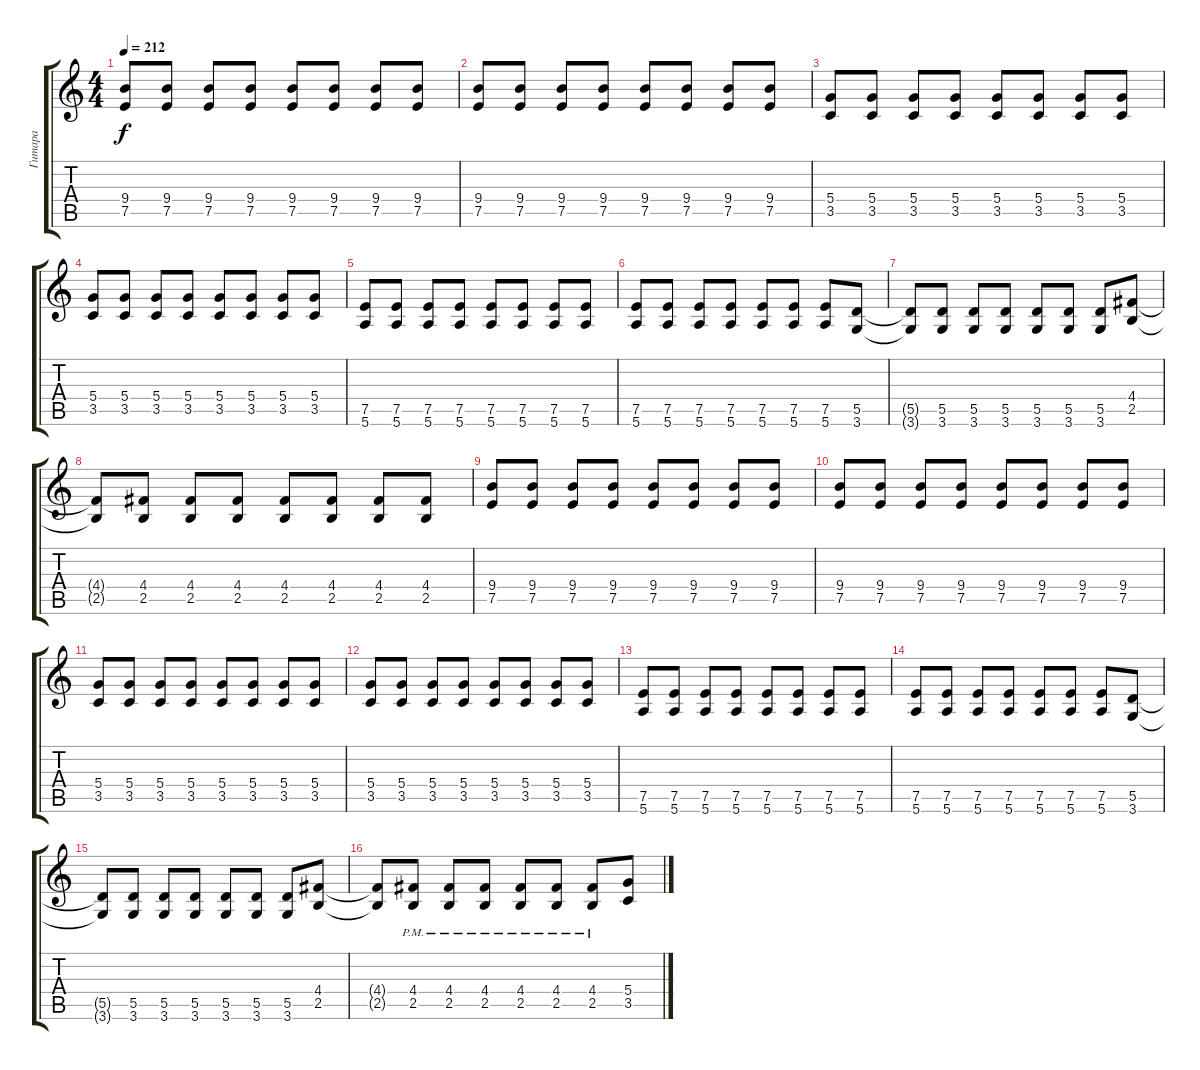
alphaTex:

\track ("Гитара" "Гитара") {instrument overdrivenguitar}
\staff {score tabs}
\tuning (E4 B3 G3 D3 A2 E2) {hide}
\ts (4 4)
\tempo 212
\clef g2
\ks c
(9.4 7.5).8{dy f} (9.4 7.5).8 (9.4 7.5).8 (9.4 7.5).8 (9.4 7.5).8 (9.4 7.5).8 (9.4 7.5).8 (9.4 7.5).8 |
(9.4 7.5).8 (9.4 7.5).8 (9.4 7.5).8 (9.4 7.5).8 (9.4 7.5).8 (9.4 7.5).8 (9.4 7.5).8 (9.4 7.5).8 |
(5.4 3.5).8 (5.4 3.5).8 (5.4 3.5).8 (5.4 3.5).8 (5.4 3.5).8 (5.4 3.5).8 (5.4 3.5).8 (5.4 3.5).8 |
(5.4 3.5).8 (5.4 3.5).8 (5.4 3.5).8 (5.4 3.5).8 (5.4 3.5).8 (5.4 3.5).8 (5.4 3.5).8 (5.4 3.5).8 |
(7.5 5.6).8 (7.5 5.6).8 (7.5 5.6).8 (7.5 5.6).8 (7.5 5.6).8 (7.5 5.6).8 (7.5 5.6).8 (7.5 5.6).8 |
(7.5 5.6).8 (7.5 5.6).8 (7.5 5.6).8 (7.5 5.6).8 (7.5 5.6).8 (7.5 5.6).8 (7.5 5.6).8 (5.5 3.6).8 |
(5.5{t} 3.6{t}).8 (5.5 3.6).8 (5.5 3.6).8 (5.5 3.6).8 (5.5 3.6).8 (5.5 3.6).8 (5.5 3.6).8 (4.4 2.5).8 |
(4.4{t} 2.5{t}).8 (4.4 2.5).8 (4.4 2.5).8 (4.4 2.5).8 (4.4 2.5).8 (4.4 2.5).8 (4.4 2.5).8 (4.4 2.5).8 |
(9.4 7.5).8 (9.4 7.5).8 (9.4 7.5).8 (9.4 7.5).8 (9.4 7.5).8 (9.4 7.5).8 (9.4 7.5).8 (9.4 7.5).8 |
(9.4 7.5).8 (9.4 7.5).8 (9.4 7.5).8 (9.4 7.5).8 (9.4 7.5).8 (9.4 7.5).8 (9.4 7.5).8 (9.4 7.5).8 |
(5.4 3.5).8 (5.4 3.5).8 (5.4 3.5).8 (5.4 3.5).8 (5.4 3.5).8 (5.4 3.5).8 (5.4 3.5).8 (5.4 3.5).8 |
(5.4 3.5).8 (5.4 3.5).8 (5.4 3.5).8 (5.4 3.5).8 (5.4 3.5).8 (5.4 3.5).8 (5.4 3.5).8 (5.4 3.5).8 |
(7.5 5.6).8 (7.5 5.6).8 (7.5 5.6).8 (7.5 5.6).8 (7.5 5.6).8 (7.5 5.6).8 (7.5 5.6).8 (7.5 5.6).8 |
(7.5 5.6).8 (7.5 5.6).8 (7.5 5.6).8 (7.5 5.6).8 (7.5 5.6).8 (7.5 5.6).8 (7.5 5.6).8 (5.5 3.6).8 |
(5.5{t} 3.6{t}).8 (5.5 3.6).8 (5.5 3.6).8 (5.5 3.6).8 (5.5 3.6).8 (5.5 3.6).8 (5.5 3.6).8 (4.4 2.5).8 |
(4.4{t} 2.5{t}).8 (4.4{pm} 2.5{pm}).8 (4.4{pm} 2.5{pm}).8 (4.4{pm} 2.5{pm}).8 (4.4{pm} 2.5{pm}).8 (4.4{pm} 2.5{pm}).8 (4.4{pm} 2.5{pm}).8 (5.4 3.5).8
